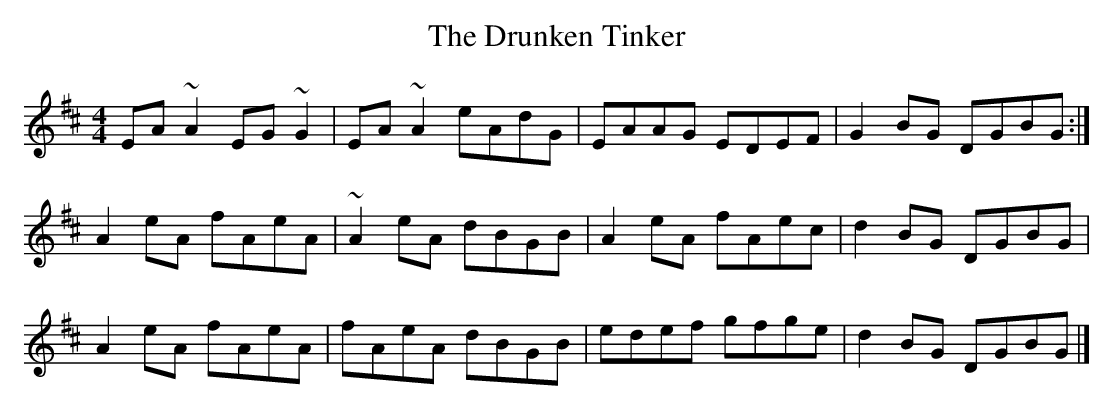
X:1
T:Drunken Tinker, The
L:1/8
M:4/4
K:Amix
EA~A2 EG~G2|EA~A2 eAdG|EAAG EDEF|G2BG DGBG:|
A2eA fAeA|~A2eA dBGB|A2eA fAec|d2BG DGBG|
A2eA fAeA|fAeA dBGB|edef gfge|d2BG DGBG|]
